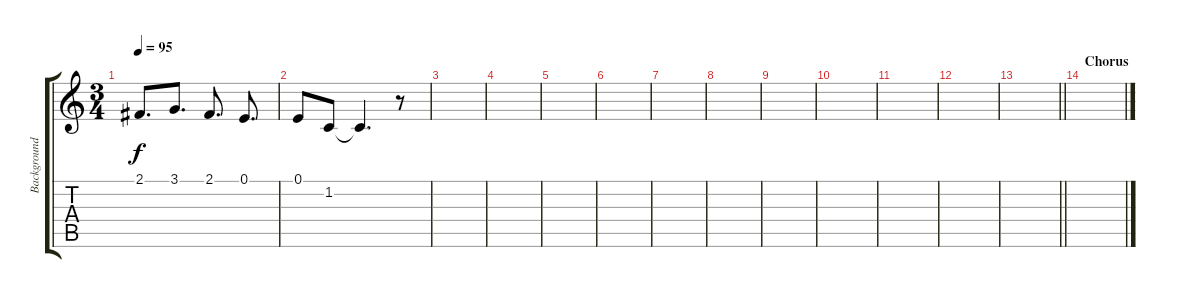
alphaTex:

\track ("Background: Vocals" "Background") {instrument lead6voice}
\staff {score tabs}
\tuning (E4 B3 G3 D3 A2 E2) {hide}
\ts (3 4)
\tempo 95
\clef g2
\ks c
2.1.8{d dy f} 3.1.8{d} 2.1.8{d} 0.1.8{d} |
0.1.8 1.2.8 1.2{t}.4{d} r.8 |
|
|
|
|
|
|
|
|
|
|
\barLineRight lightlight
|
\section ("" "Chorus")
